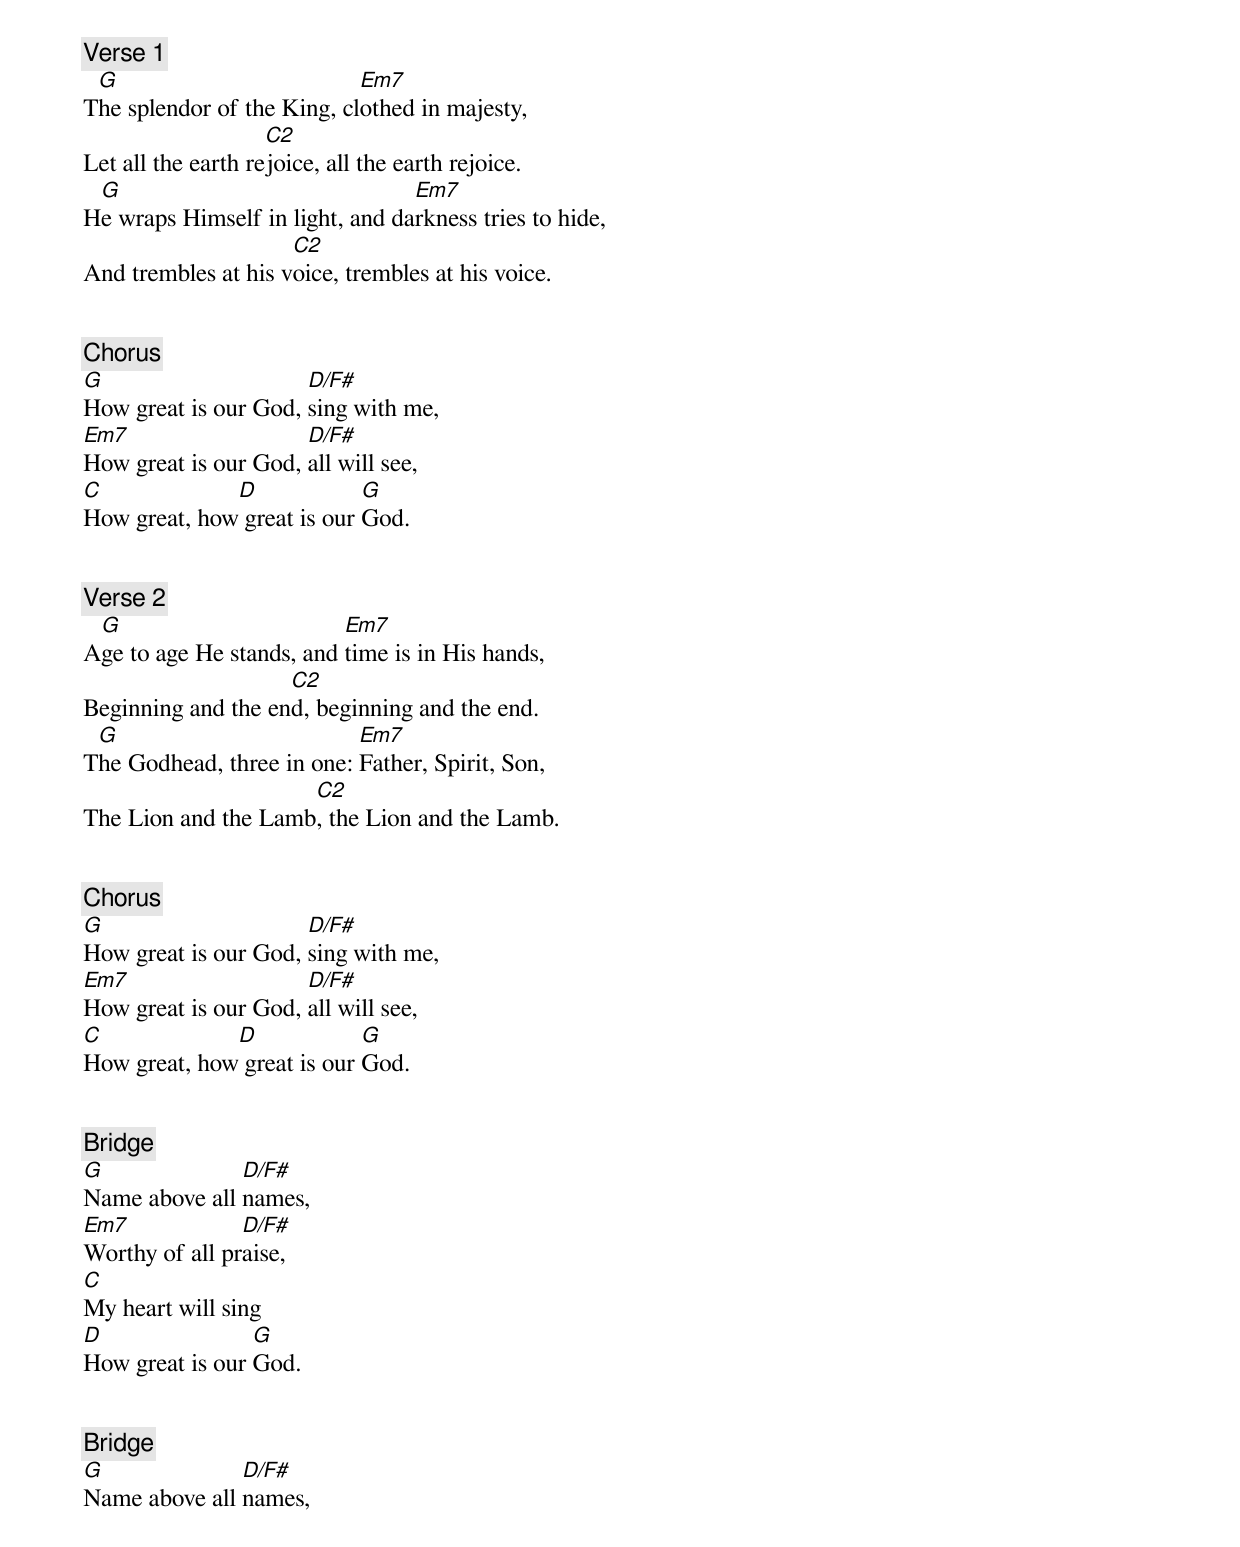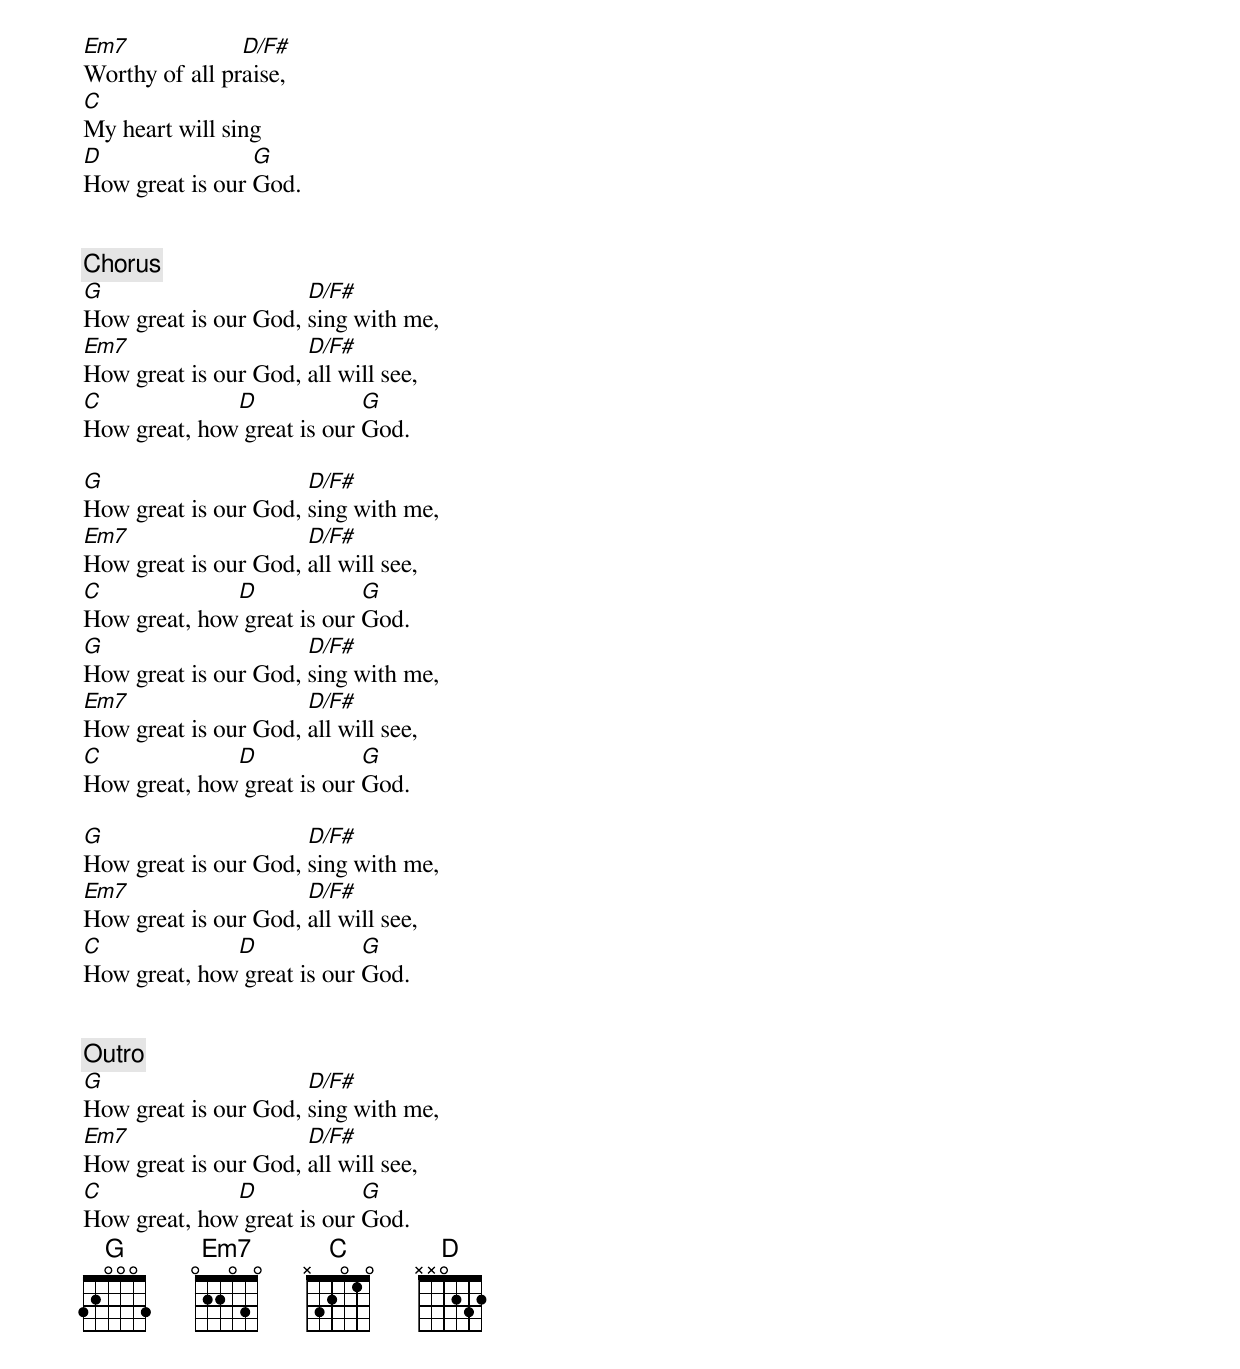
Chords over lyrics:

[Verse 1]
 G                          Em7
The splendor of the King, clothed in majesty,
                    C2
Let all the earth rejoice, all the earth rejoice.
 G                               Em7
He wraps Himself in light, and darkness tries to hide,
                     C2
And trembles at his voice, trembles at his voice.


[Chorus]
G                     D/F#
How great is our God, sing with me,
Em7                   D/F#
How great is our God, all will see,
C             D             G
How great, how great is our God.


[Verse 2]
 G                        Em7
Age to age He stands, and time is in His hands,
                    C2
Beginning and the end, beginning and the end.
 G                         Em7
The Godhead, three in one: Father, Spirit, Son,
                     C2
The Lion and the Lamb, the Lion and the Lamb.


[Chorus]
G                     D/F#
How great is our God, sing with me,
Em7                   D/F#
How great is our God, all will see,
C             D             G
How great, how great is our God.


[Bridge]
G              D/F#
Name above all names,
Em7             D/F#
Worthy of all praise,
C
My heart will sing
D                G
How great is our God.


[Bridge]
G              D/F#
Name above all names,
Em7             D/F#
Worthy of all praise,
C
My heart will sing
D                G
How great is our God.


[Chorus]
G                     D/F#
How great is our God, sing with me,
Em7                   D/F#
How great is our God, all will see,
C             D             G
How great, how great is our God.

G                     D/F#
How great is our God, sing with me,
Em7                   D/F#
How great is our God, all will see,
C             D             G
How great, how great is our God.
G                     D/F#
How great is our God, sing with me,
Em7                   D/F#
How great is our God, all will see,
C             D             G
How great, how great is our God.

G                     D/F#
How great is our God, sing with me,
Em7                   D/F#
How great is our God, all will see,
C             D             G
How great, how great is our God.


[Outro]
G                     D/F#
How great is our God, sing with me,
Em7                   D/F#
How great is our God, all will see,
C             D             G
How great, how great is our God.
